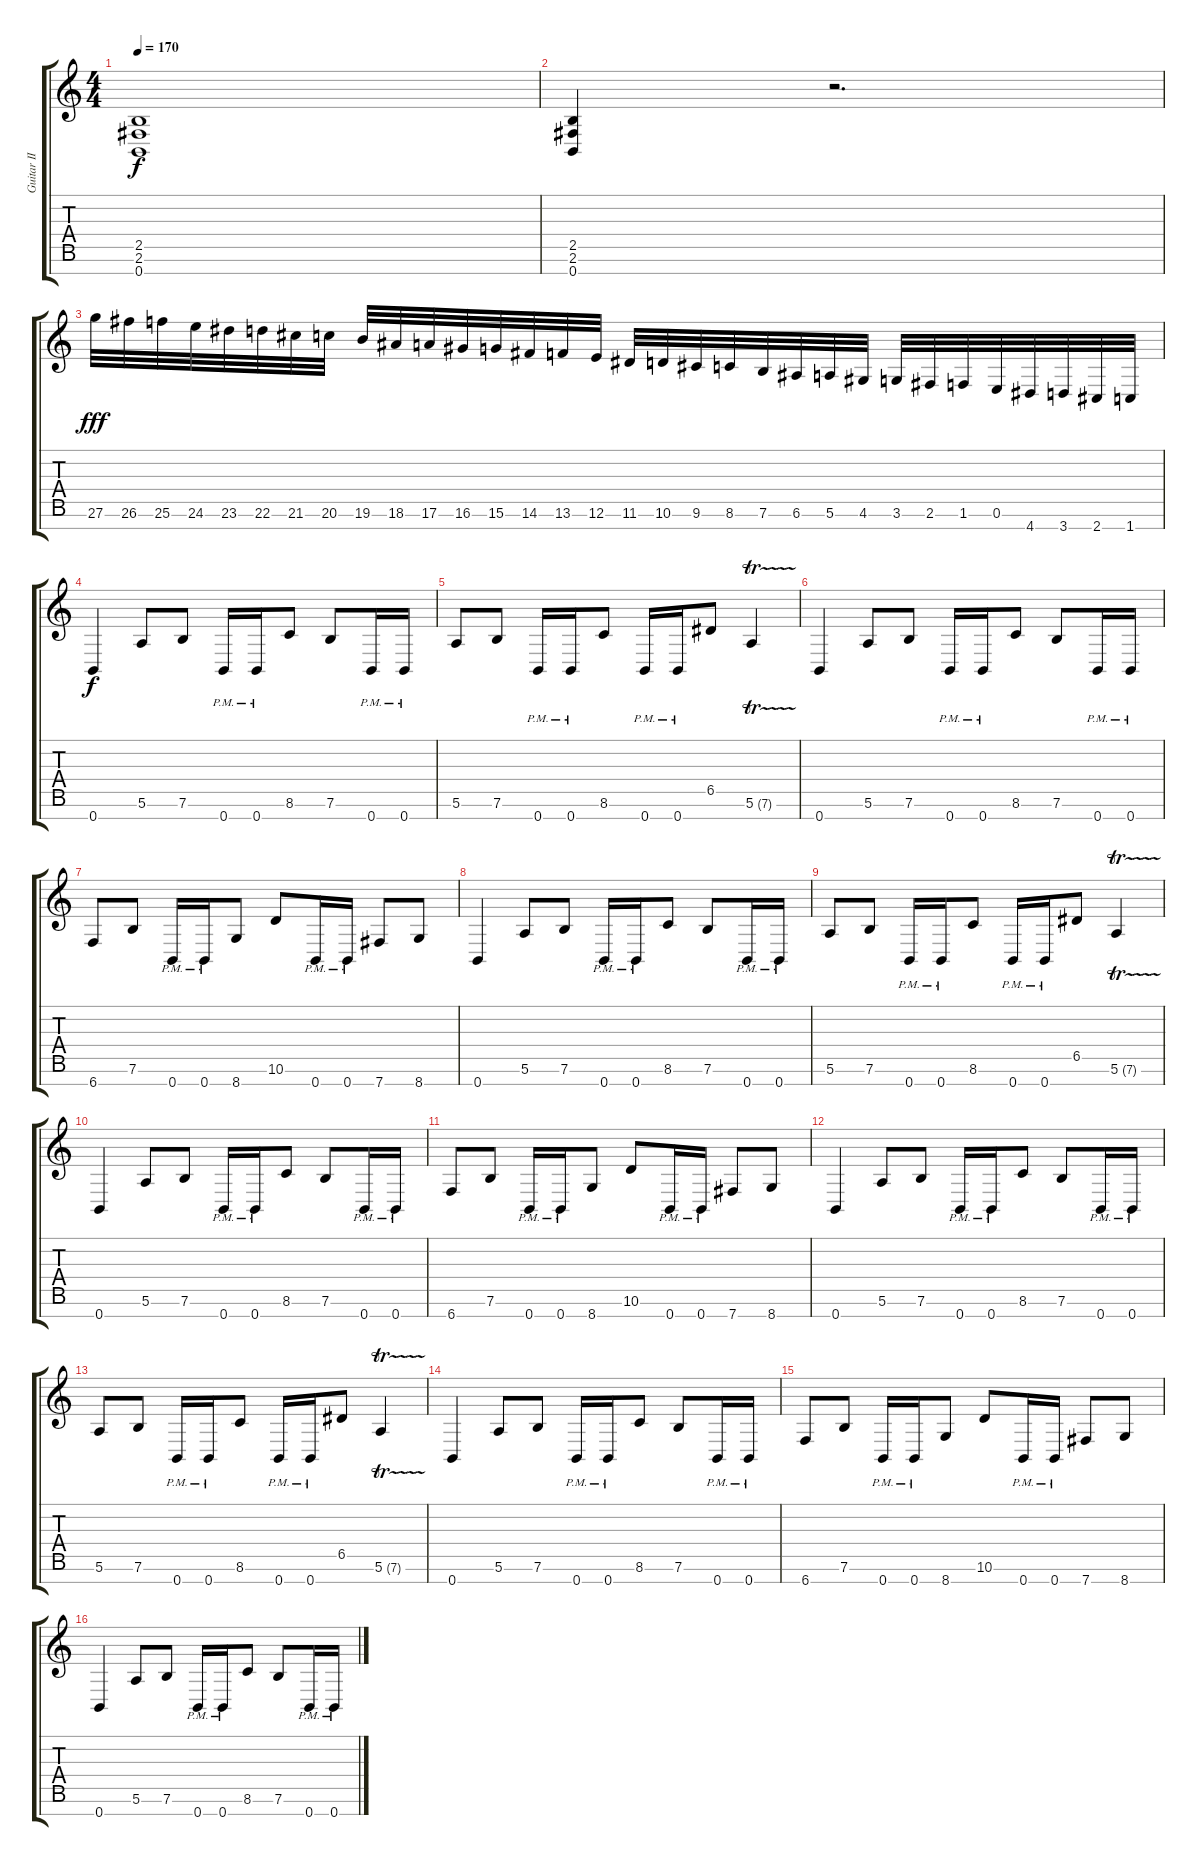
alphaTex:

\track ("Guitar II" "Guitar II") {instrument distortionguitar}
\staff {score tabs}
\tuning (E4 B3 G3 D3 A2 E2 B1) {hide}
\ts (4 4)
\tempo 170
\clef g2
\ks c
(2.5{t} 2.6{t} 0.7{t}).1{dy f} |
(2.5 2.6 0.7).4 r.2{d} |
27.6.32{dy fff instrument guitarfretnoise} 26.6.32 25.6.32 24.6.32 23.6.32 22.6.32 21.6.32 20.6.32 19.6.32 18.6.32 17.6.32 16.6.32 15.6.32 14.6.32 13.6.32 12.6.32 11.6.32 10.6.32 9.6.32 8.6.32 7.6.32 6.6.32 5.6.32 4.6.32 3.6.32 2.6.32 1.6.32 0.6.32 4.7.32 3.7.32 2.7.32 1.7.32 |
0.7.4{dy f instrument distortionguitar} 5.6.8 7.6.8 0.7{pm}.16 0.7{pm}.16 8.6.8 7.6.8 0.7{pm}.16 0.7{pm}.16 |
5.6.8 7.6.8 0.7{pm}.16 0.7{pm}.16 8.6.8 0.7{pm}.16 0.7{pm}.16 6.5.8 5.6{tr (7 16)}.4 |
0.7.4 5.6.8 7.6.8 0.7{pm}.16 0.7{pm}.16 8.6.8 7.6.8 0.7{pm}.16 0.7{pm}.16 |
6.7.8 7.6.8 0.7{pm}.16 0.7{pm}.16 8.7.8 10.6.8 0.7{pm}.16 0.7{pm}.16 7.7.8 8.7.8 |
0.7.4 5.6.8 7.6.8 0.7{pm}.16 0.7{pm}.16 8.6.8 7.6.8 0.7{pm}.16 0.7{pm}.16 |
5.6.8 7.6.8 0.7{pm}.16 0.7{pm}.16 8.6.8 0.7{pm}.16 0.7{pm}.16 6.5.8 5.6{tr (7 16)}.4 |
0.7.4 5.6.8 7.6.8 0.7{pm}.16 0.7{pm}.16 8.6.8 7.6.8 0.7{pm}.16 0.7{pm}.16 |
6.7.8 7.6.8 0.7{pm}.16 0.7{pm}.16 8.7.8 10.6.8 0.7{pm}.16 0.7{pm}.16 7.7.8 8.7.8 |
0.7.4 5.6.8 7.6.8 0.7{pm}.16 0.7{pm}.16 8.6.8 7.6.8 0.7{pm}.16 0.7{pm}.16 |
5.6.8 7.6.8 0.7{pm}.16 0.7{pm}.16 8.6.8 0.7{pm}.16 0.7{pm}.16 6.5.8 5.6{tr (7 16)}.4 |
0.7.4 5.6.8 7.6.8 0.7{pm}.16 0.7{pm}.16 8.6.8 7.6.8 0.7{pm}.16 0.7{pm}.16 |
6.7.8 7.6.8 0.7{pm}.16 0.7{pm}.16 8.7.8 10.6.8 0.7{pm}.16 0.7{pm}.16 7.7.8 8.7.8 |
0.7.4 5.6.8 7.6.8 0.7{pm}.16 0.7{pm}.16 8.6.8 7.6.8 0.7{pm}.16 0.7{pm}.16
